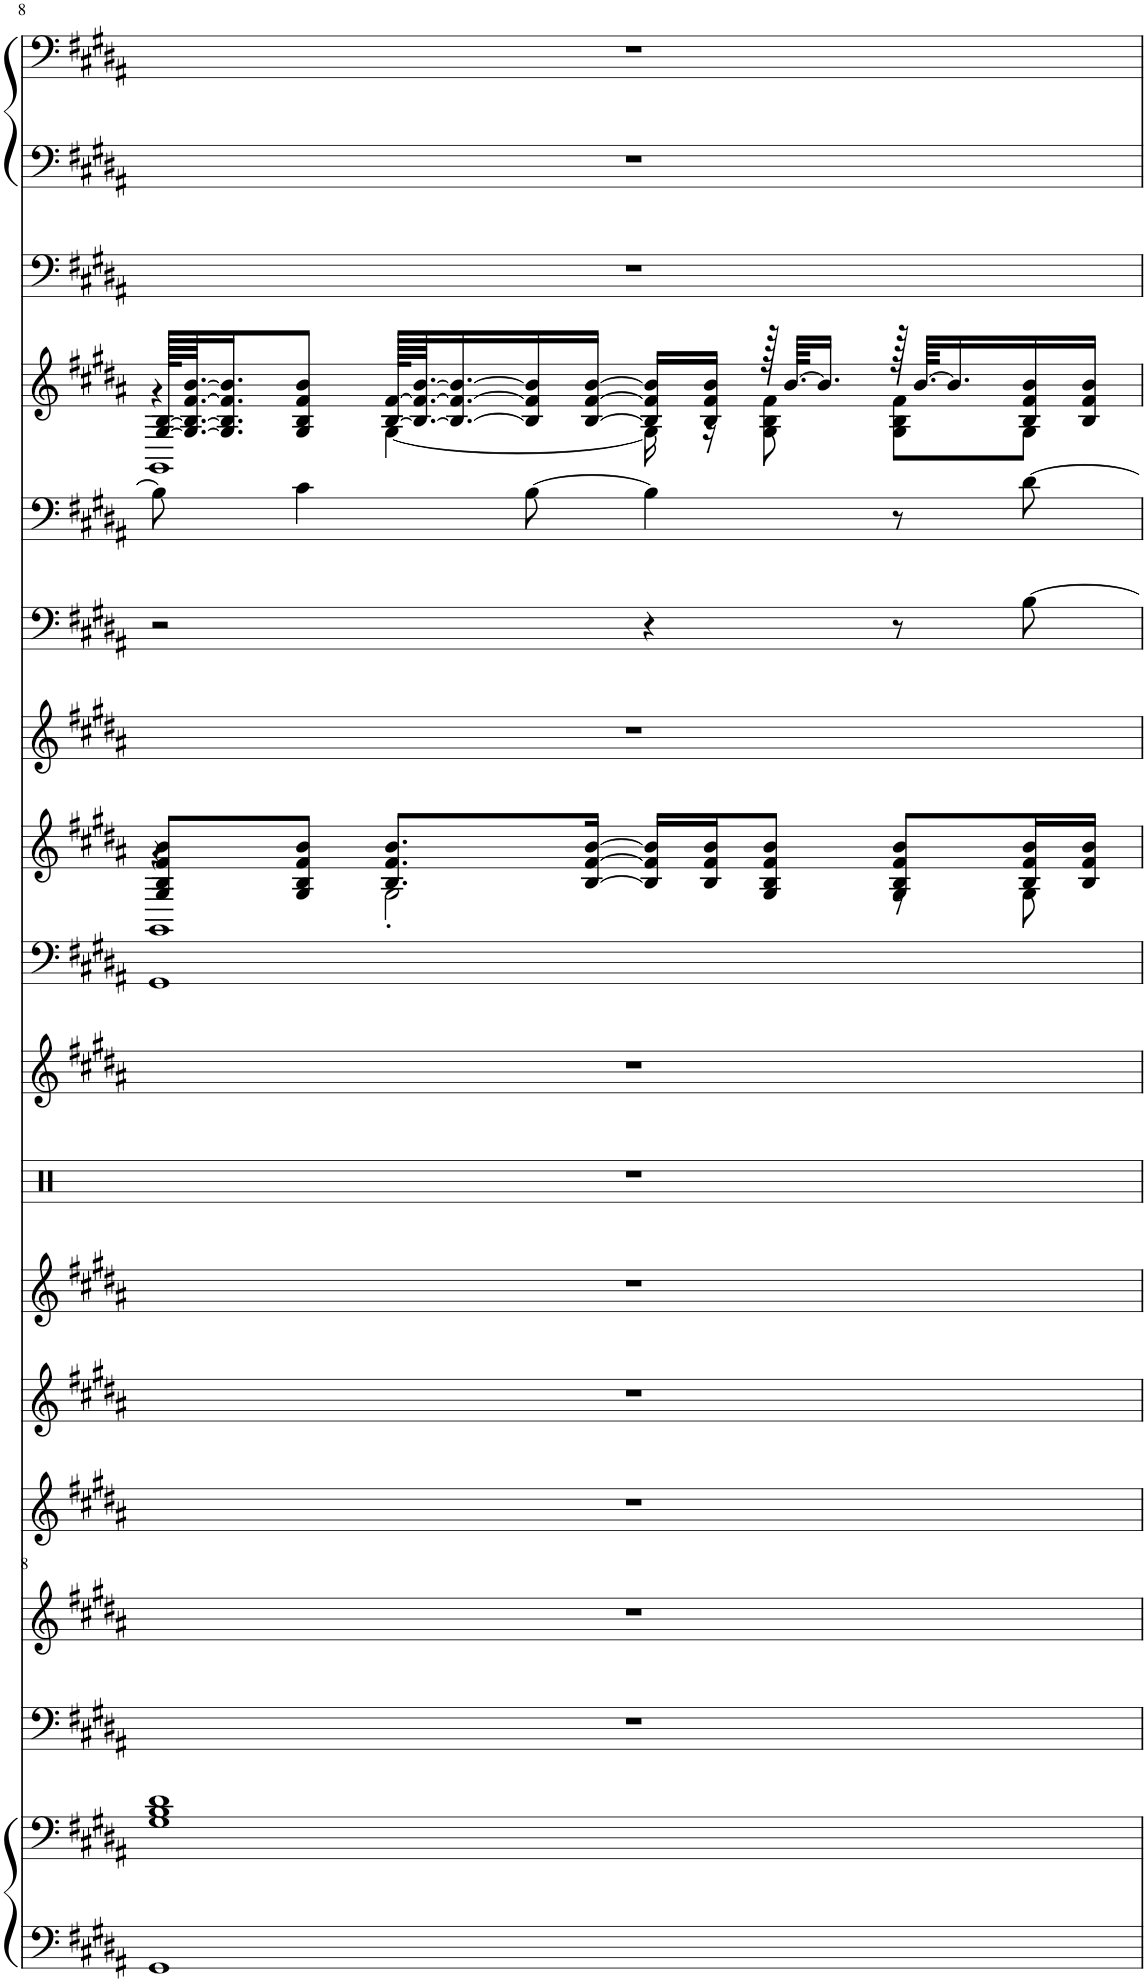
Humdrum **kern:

**kern	**kern	**kern	**kern	**kern	**kern	**kern	**kern	**kern	**kern	**kern	**kern	**kern	**kern	**kern	**kern	**kern	**kern
*part16	*part16	*part15	*part14	*part13	*part12	*part11	*part10	*part9	*part8	*part7	*part6	*part5	*part4	*part3	*part2	*part1	*part1
*staff18	*staff17	*staff16	*staff15	*staff14	*staff13	*staff12	*staff11	*staff10	*staff9	*staff8	*staff7	*staff6	*staff5	*staff4	*staff3	*staff2	*staff1
*I"Bright Piano	*	*I"Warm Pad	*I"Vibraphone	*I"Jazz Guitar	*I"Jazz Guitar	*I"Jazz Guitar	*I"Percussion	*I"Strings 2	*I"Steel Gtr.	*I"Steel Gtr.	*I"Voice Oohs	*I"Synth Voice	*I"Tenor Sax	*I"Steel Gtr.	*I"Fingered Bass	*I"Grand Piano, COLLIDE	*
*I'Pno	*	*	*I'Vbp	*	*	*	*	*I'Str	*	*	*I'V	*I'V	*I'T Sax	*	*	*I'Pno	*
!!LO:PB:g=z
*clefF4	*clefF4	*clefF4	*clefG2	*clefG2	*clefG2	*clefG2	*clefX	*clefG2	*clefF4	*clefG2	*clefG2	*clefF4	*clefF4	*clefG2	*clefF4	*clefF4	*clefF4
*	*	*	*	*	*	*	*	*	*	*	*	*	*Trd8c14	*	*	*	*
*k[f#c#g#d#a#]	*k[f#c#g#d#a#]	*k[f#c#g#d#a#]	*k[f#c#g#d#a#]	*k[f#c#g#d#a#]	*k[f#c#g#d#a#]	*k[f#c#g#d#a#]	*k[]	*k[f#c#g#d#a#]	*k[f#c#g#d#a#]	*k[f#c#g#d#a#]	*k[f#c#g#d#a#]	*k[f#c#g#d#a#]	*k[f#c#g#d#a#]	*k[f#c#g#d#a#]	*k[f#c#g#d#a#]	*k[f#c#g#d#a#]	*k[f#c#g#d#a#]
*M4/4	*M4/4	*M4/4	*M4/4	*M4/4	*M4/4	*M4/4	*M4/4	*M4/4	*M4/4	*M4/4	*M4/4	*M4/4	*M4/4	*M4/4	*M4/4	*M4/4	*M4/4
=8	=8	=8	=8	=8	=8	=8	=8	=8	=8	=8	=8	=8	=8	=8	=8	=8	=8
*	*	*	*	*	*	*	*	*	*	*^	*	*	*	*^	*	*	*
*	*	*	*	*	*	*	*	*	*	*	*^	*	*	*	*	*^	*	*	*
1GG#	1G# 1B 1d#	1r	1r	1r	1r	1r	1r	1r	1GG#	8G#/ 8B/ 8f#/ 8b/L	4r	1GG#	1r	2r	8B\]	[128G#/ [128B/KLLLL	4r	1GG#	1r	1r	1r
.	.	.	.	.	.	.	.	.	.	.	.	.	.	.	.	64.G#/_ 64.B/_ [64.f#/ [64.b/JJ	.	.	.	.	.
.	.	.	.	.	.	.	.	.	.	.	.	.	.	.	.	16.G#/] 16.B/] 16.f#/] 16.b/]J	.	.	.	.	.
.	.	.	.	.	.	.	.	.	.	8G#/ 8B/ 8f#/ 8b/J	.	.	.	.	4c#\	8G#/ 8B/ 8f#/ 8b/J	.	.	.	.	.
.	.	.	.	.	.	.	.	.	.	8.B/ 8.f#/ 8.b/L	2G#'\	.	.	.	.	[128B/ [128f#/KLLLL	[4G#\	.	.	.	.
.	.	.	.	.	.	.	.	.	.	.	.	.	.	.	.	64.B/_ 64.f#/_ [64.b/JJ	.	.	.	.	.
.	.	.	.	.	.	.	.	.	.	.	.	.	.	.	.	16.B/_ 16.f#/_ 16.b/_	.	.	.	.	.
.	.	.	.	.	.	.	.	.	.	.	.	.	.	.	[8B\	16B/] 16f#/] 16b/]	.	.	.	.	.
.	.	.	.	.	.	.	.	.	.	[16B/ [16f#/ [16b/Jk	.	.	.	.	.	[16B/ [16f#/ [16b/JJ	.	.	.	.	.
.	.	.	.	.	.	.	.	.	.	16B/] 16f#/] 16b/]LL	.	.	.	4r	4B\]	16B/] 16f#/] 16b/]LL	16G#\]	.	.	.	.
.	.	.	.	.	.	.	.	.	.	16B/ 16f#/ 16b/J	.	.	.	.	.	16B/ 16f#/ 16b/JJ	16r	.	.	.	.
.	.	.	.	.	.	.	.	.	.	8G#/ 8B/ 8f#/ 8b/J	.	.	.	.	.	128r	8G#\ 8B\ 8f#\	.	.	.	.
.	.	.	.	.	.	.	.	.	.	.	.	.	.	.	.	[64.b/KKLL	.	.	.	.	.
.	.	.	.	.	.	.	.	.	.	.	.	.	.	.	.	16.b/JJ]	.	.	.	.	.
.	.	.	.	.	.	.	.	.	.	8G#/ 8B/ 8f#/ 8b/L	8r	.	.	8r	8r	128r	8G#\ 8B\ 8f#\L	.	.	.	.
.	.	.	.	.	.	.	.	.	.	.	.	.	.	.	.	[64.b/KKLL	.	.	.	.	.
.	.	.	.	.	.	.	.	.	.	.	.	.	.	.	.	16.b/]	.	.	.	.	.
.	.	.	.	.	.	.	.	.	.	16B/ 16f#/ 16b/L	8G#\	.	.	[8B\	[8d#\	16B/ 16f#/ 16b/	8G#\J	.	.	.	.
.	.	.	.	.	.	.	.	.	.	16B/ 16f#/ 16b/JJ	.	.	.	.	.	16B/ 16f#/ 16b/JJ	.	.	.	.	.
*	*	*	*	*	*	*	*	*	*	*v	*v	*v	*	*	*	*v	*v	*v	*	*	*
=	=	=	=	=	=	=	=	=	=	=	=	=	=	=	=	=	=
*-	*-	*-	*-	*-	*-	*-	*-	*-	*-	*-	*-	*-	*-	*-	*-	*-	*-
